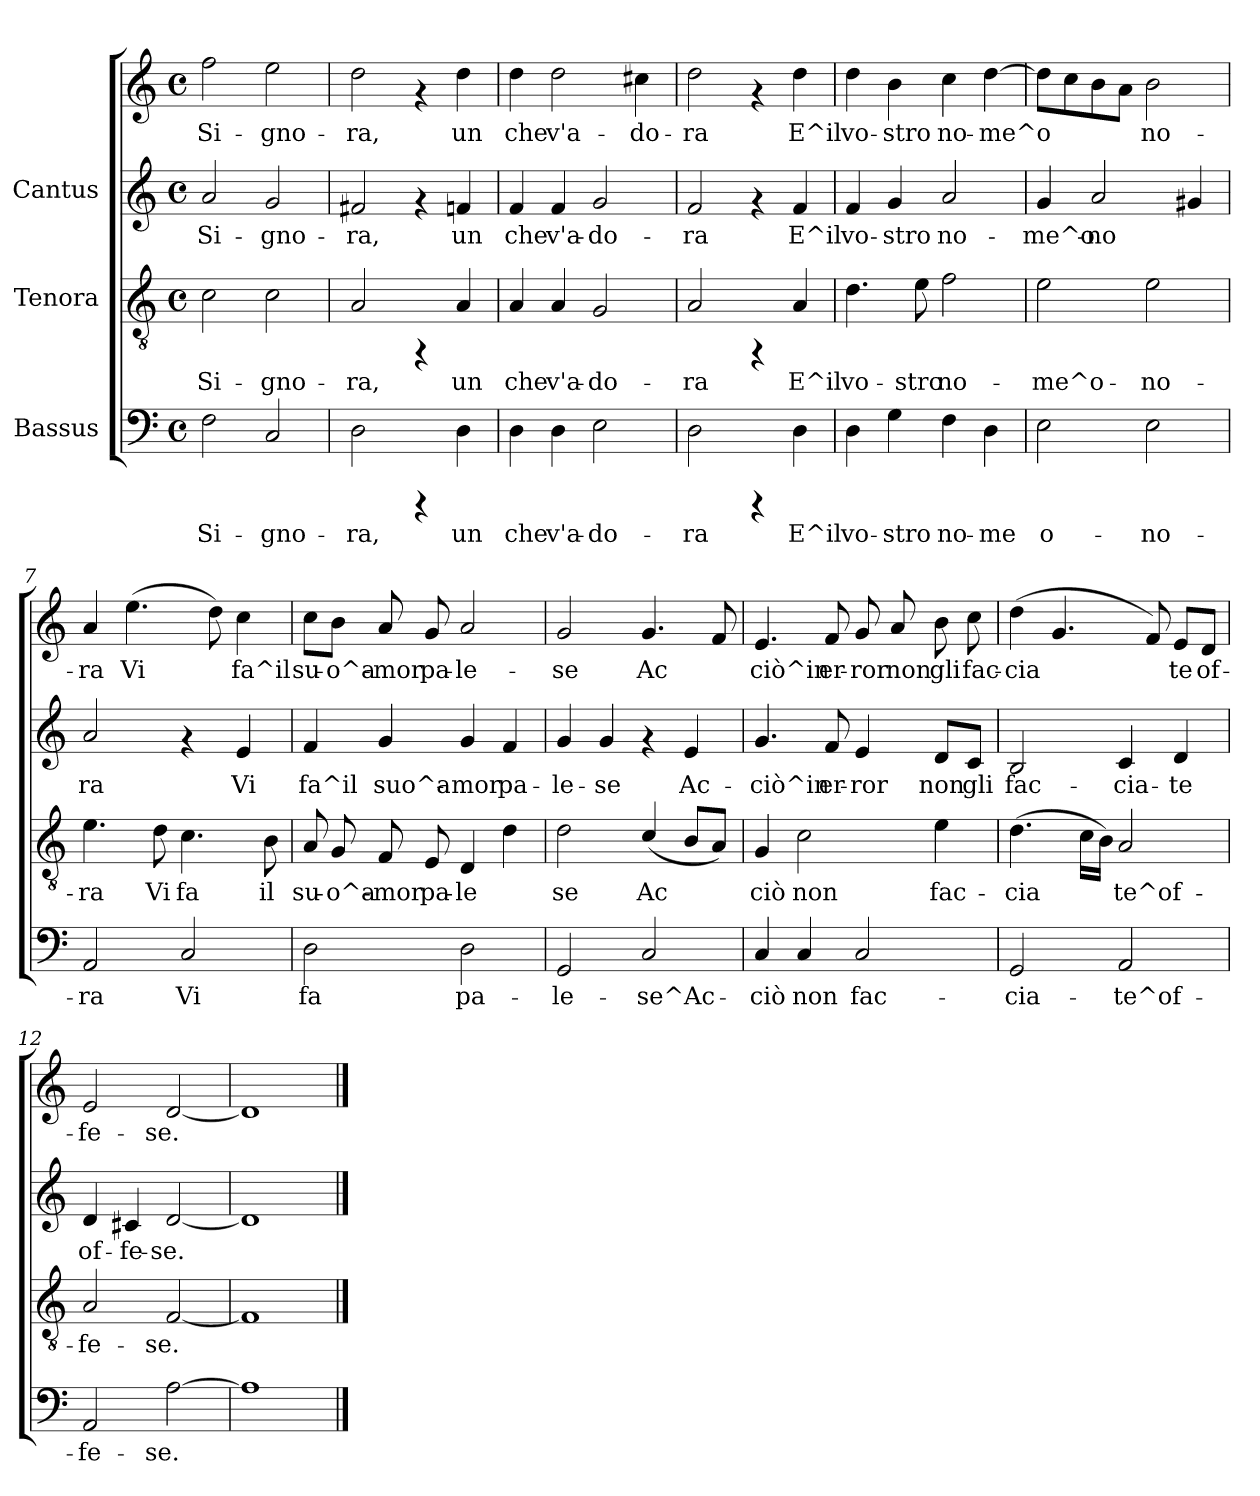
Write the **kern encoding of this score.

**kern	**text	**kern	**text	**kern	**text	**kern	**text
*part3	*part3	*part2	*part2	*part1	*part1	*part1	*part1
*staff4	*staff4	*staff3	*staff3	*staff2	*staff2	*staff1	*staff1
*I"Bassus	*	*I"Tenora	*	*I"Cantus	*	*	*
!!LO:PB:g=z
*stria5	*	*stria5	*	*stria5	*	*stria5	*
*clefF4	*	*clefGv2	*	*clefG2	*	*clefG2	*
*M4/4	*	*M4/4	*	*M4/4	*	*M4/4	*
*met(c)	*	*met(c)	*	*met(c)	*	*met(c)	*
*MM156	*	*MM156	*	*MM156	*	*MM156	*
=1	=1	=1	=1	=1	=1	=1	=1
!	!LO:LY:b:cj	!	!LO:LY:b:cj	!	!LO:LY:b:cj	!	!LO:LY:b:cj
2F\	Si-	2c\	Si-	2a/	-Si-	2ff\	Si-
!	!LO:LY:b:cj	!	!LO:LY:b:cj	!	!LO:LY:b:cj	!	!LO:LY:b:cj
2C/	-gno-	2c\	-gno-	2g/	-gno-	2ee\	-gno-
=2	=2	=2	=2	=2	=2	=2	=2
!	!LO:LY:b:cj	!	!LO:LY:b:cj	!	!LO:LY:b:cj	!	!LO:LY:b:cj
2D\	-ra,	2A/	-ra,	2f#X/	ra,	2dd\	-ra,
4rCCC	.	4rFF	.	4rf	.	4rf	.
!	!LO:LY:b:cj	!	!LO:LY:b:cj	!	!LO:LY:b:cj	!	!LO:LY:b:cj
4D\	un	4A/	un	4fn/	un	4dd\	un
=3	=3	=3	=3	=3	=3	=3	=3
!	!LO:LY:b:cj	!	!LO:LY:b:cj	!	!LO:LY:b:cj	!	!LO:LY:b:cj
4D\	che	4A/	che	4f/	-che	4dd\	che
!	!LO:LY:b:cj	!	!LO:LY:b:cj	!	!LO:LY:b:cj	!	!LO:LY:b:cj
4D\	v'a-	4A/	v'a-	4f/	v'a-	2dd\	v'a-
!	!LO:LY:b:cj	!	!LO:LY:b:cj	!	!LO:LY:b:cj	!	!
2E\	-do-	2G/	-do-	2g/	-do-	.	.
!	!	!	!	!	!	!	!LO:LY:b:cj
.	.	.	.	.	.	4cc#X\	-do-
=4	=4	=4	=4	=4	=4	=4	=4
!	!LO:LY:b:cj	!	!LO:LY:b:cj	!	!LO:LY:b:cj	!	!LO:LY:b:cj
2D\	-ra	2A/	-ra	2f/	ra	2dd\	-ra
4rCCC	.	4rFF	.	4rf	.	4rf	.
!	!LO:LY:b:cj	!	!LO:LY:b:cj	!	!LO:LY:b:cj	!	!LO:LY:b:cj
4D\	E^il	4A/	E^il	4f/	E^il	4dd\	E^il
=5	=5	=5	=5	=5	=5	=5	=5
!	!LO:LY:b:cj	!	!LO:LY:b:cj	!	!LO:LY:b:cj	!	!LO:LY:b:cj
4D\	vo-	4.d\	vo-	4f/	-vo-	4dd\	vo-
!	!LO:LY:b:cj	!	!	!	!LO:LY:b:cj	!	!LO:LY:b:cj
4G\	-stro	.	.	4g/	-stro	4b\	-stro
!	!	!	!LO:LY:b:cj	!	!	!	!
.	.	8e\	-stro	.	.	.	.
!	!LO:LY:b:cj	!	!LO:LY:b:cj	!	!LO:LY:b:cj	!	!LO:LY:b:cj
4F\	no-	2f\	no-	2a/	no-	4cc\	no-
!	!LO:LY:b:cj	!	!	!	!	!	!LO:LY:b:cj
4D\	-me	.	.	.	.	[>4dd\	-me^o-
!!LO:LB:g=z
=6	=6	=6	=6	=6	=6	=6	=6
!	!LO:LY:b:cj	!	!LO:LY:b:cj	!	!LO:LY:b:cj	!	!LO:LY:b:cj
2E\	o-	2e\	-me^o-	4g/	-me^o-	8dd\L]	-
!	!	!	!	!	!	!	!LO:LY:b:cj
.	.	.	.	.	.	8cc\	.
!	!	!	!	!	!LO:LY:b:cj	!	!LO:LY:b:cj
.	.	.	.	2a/	-no-	8b\	.
!	!	!	!	!	!	!	!LO:LY:b:cj
.	.	.	.	.	.	8a\J	.
!	!LO:LY:b:cj	!	!LO:LY:b:cj	!	!	!	!LO:LY:b:cj
2E\	-no-	2e\	-no-	.	.	2b\	no-
!	!	!	!	!	!LO:LY:b:cj	!	!
.	.	.	.	4g#X/	--	.	.
=7	=7	=7	=7	=7	=7	=7	=7
!	!LO:LY:b:cj	!	!LO:LY:b:cj	!	!LO:LY:b:cj	!	!LO:LY:b:cj
2AA/	-ra	4.e\	-ra	2a/	ra	4a/	-ra
!	!	!	!	!	!	!	!LO:LY:b:cj
.	.	.	.	.	.	(>4.ee\	Vi
!	!	!	!LO:LY:b:cj	!	!	!	!
.	.	8d\	Vi	.	.	.	.
!	!LO:LY:b:cj	!	!LO:LY:b:cj	!	!	!	!
2C/	Vi	4.c\	fa	4rf	.	.	.
!	!	!	!	!	!	!	!LO:LY:b:cj
.	.	.	.	.	.	8dd\)	.
!	!	!	!	!	!LO:LY:b:cj	!	!LO:LY:b:cj
.	.	.	.	4e/	Vi	4cc\	fa^il
!	!	!	!LO:LY:b:cj	!	!	!	!
.	.	8B\	il	.	.	.	.
=8	=8	=8	=8	=8	=8	=8	=8
!	!LO:LY:b:cj	!	!LO:LY:b:cj	!	!LO:LY:b:cj	!	!LO:LY:b:cj
2D\	fa	8A/	su-	4f/	-fa^il	8cc\L	su-
!	!	!	!LO:LY:b:cj	!	!	!	!LO:LY:b:cj
.	.	8G/	-o^a-	.	.	8b\J	-o^a-
!	!	!	!LO:LY:b:cj	!	!LO:LY:b:cj	!	!LO:LY:b:cj
.	.	8F/	-mor	4g/	suo^a-	8a/	-mor
!	!	!	!LO:LY:b:cj	!	!	!	!LO:LY:b:cj
.	.	8E/	pa-	.	.	8g/	pa-
!	!LO:LY:b:cj	!	!LO:LY:b:cj	!	!LO:LY:b:cj	!	!LO:LY:b:cj
2D\	pa-	4D/	-le-	4g/	-mor	2a/	-le-
!	!	!	!LO:LY:b:cj	!	!LO:LY:b:cj	!	!
.	.	4d\	--	4f/	pa-	.	.
=9	=9	=9	=9	=9	=9	=9	=9
!	!LO:LY:b:cj	!	!LO:LY:b:cj	!	!LO:LY:b:cj	!	!LO:LY:b:cj
2GG/	-le-	2d\	-se	4g/	-le-	2g/	-se
!	!	!	!	!	!LO:LY:b:cj	!	!
.	.	.	.	4g/	-se	.	.
!	!LO:LY:b:cj	!	!LO:LY:b:cj	!	!	!	!LO:LY:b:cj
2C/	-se^Ac-	(<4c/	Ac-	4rf	.	4.g/	Ac-
!	!	!	!LO:LY:b:cj	!	!LO:LY:b:cj	!	!
.	.	8B/L	--	4e/	Ac-	.	.
!	!	!	!LO:LY:b:cj	!	!	!	!LO:LY:b:cj
.	.	8A/J)	--	.	.	8f/	--
!!LO:LB:g=z
=10	=10	=10	=10	=10	=10	=10	=10
!	!LO:LY:b:cj	!	!LO:LY:b:cj	!	!LO:LY:b:cj	!	!LO:LY:b:cj
4C/	-ciò	4G/	-ciò	4.g/	-ciò^in	4.e/	-ciò^in
!	!LO:LY:b:cj	!	!LO:LY:b:cj	!	!	!	!
4C/	non	2c\	non	.	.	.	.
!	!	!	!	!	!LO:LY:b:cj	!	!LO:LY:b:cj
.	.	.	.	8f/	er-	8f/	er-
!	!LO:LY:b:cj	!	!	!	!LO:LY:b:cj	!	!LO:LY:b:cj
2C/	fac-	.	.	4e/	-ror	8g/	-ror
!	!	!	!	!	!	!	!LO:LY:b:cj
.	.	.	.	.	.	8a/	non
!	!	!	!LO:LY:b:cj	!	!LO:LY:b:cj	!	!LO:LY:b:cj
.	.	4e\	fac-	8d/L	non	8b\	gli
!	!	!	!	!	!LO:LY:b:cj	!	!LO:LY:b:cj
.	.	.	.	8c/J	gli	8cc\	fac-
=11	=11	=11	=11	=11	=11	=11	=11
!	!LO:LY:b:cj	!	!LO:LY:b:cj	!	!LO:LY:b:cj	!	!LO:LY:b:cj
2GG/	-cia-	(>4.d\	-cia-	2B/	-fac-	(>4dd\	cia-
!	!	!	!	!	!	!	!LO:LY:b:cj
.	.	.	.	.	.	4.g/	-
!	!	!	!LO:LY:b:cj	!	!	!	!
.	.	16c\L	-	.	.	.	.
!	!	!	!LO:LY:b:cj	!	!	!	!
.	.	16B\J)	.	.	.	.	.
!	!LO:LY:b:cj	!	!LO:LY:b:cj	!	!LO:LY:b:cj	!	!
2AA/	-te^of-	2A/	te^of-	4c/	-cia-	.	.
!	!	!	!	!	!	!	!LO:LY:b:cj
.	.	.	.	.	.	8f/)	.
!	!	!	!	!	!LO:LY:b:cj	!	!LO:LY:b:cj
.	.	.	.	4d/	-te	8e/L	te
!	!	!	!	!	!	!	!LO:LY:b:cj
.	.	.	.	.	.	8d/J	of-
=12	=12	=12	=12	=12	=12	=12	=12
!	!LO:LY:b:cj	!	!LO:LY:b:cj	!	!LO:LY:b:cj	!	!LO:LY:b:cj
2AA/	-fe-	2A/	-fe-	4d/	of-	2e/	fe-
!	!	!	!	!	!LO:LY:b:cj	!	!
.	.	.	.	4c#X/	-fe-	.	.
!	!LO:LY:b:cj	!	!LO:LY:b:cj	!	!LO:LY:b:cj	!	!LO:LY:b:cj
[>2A\	-se.	[<2F/	-se.	[<2d/	-se.	[<2d/	-se.
=13	=13	=13	=13	=13	=13	=13	=13
1A]	.	1F]	.	1d]	.	1d]	.
==	==	==	==	==	==	==	==
*-	*-	*-	*-	*-	*-	*-	*-
